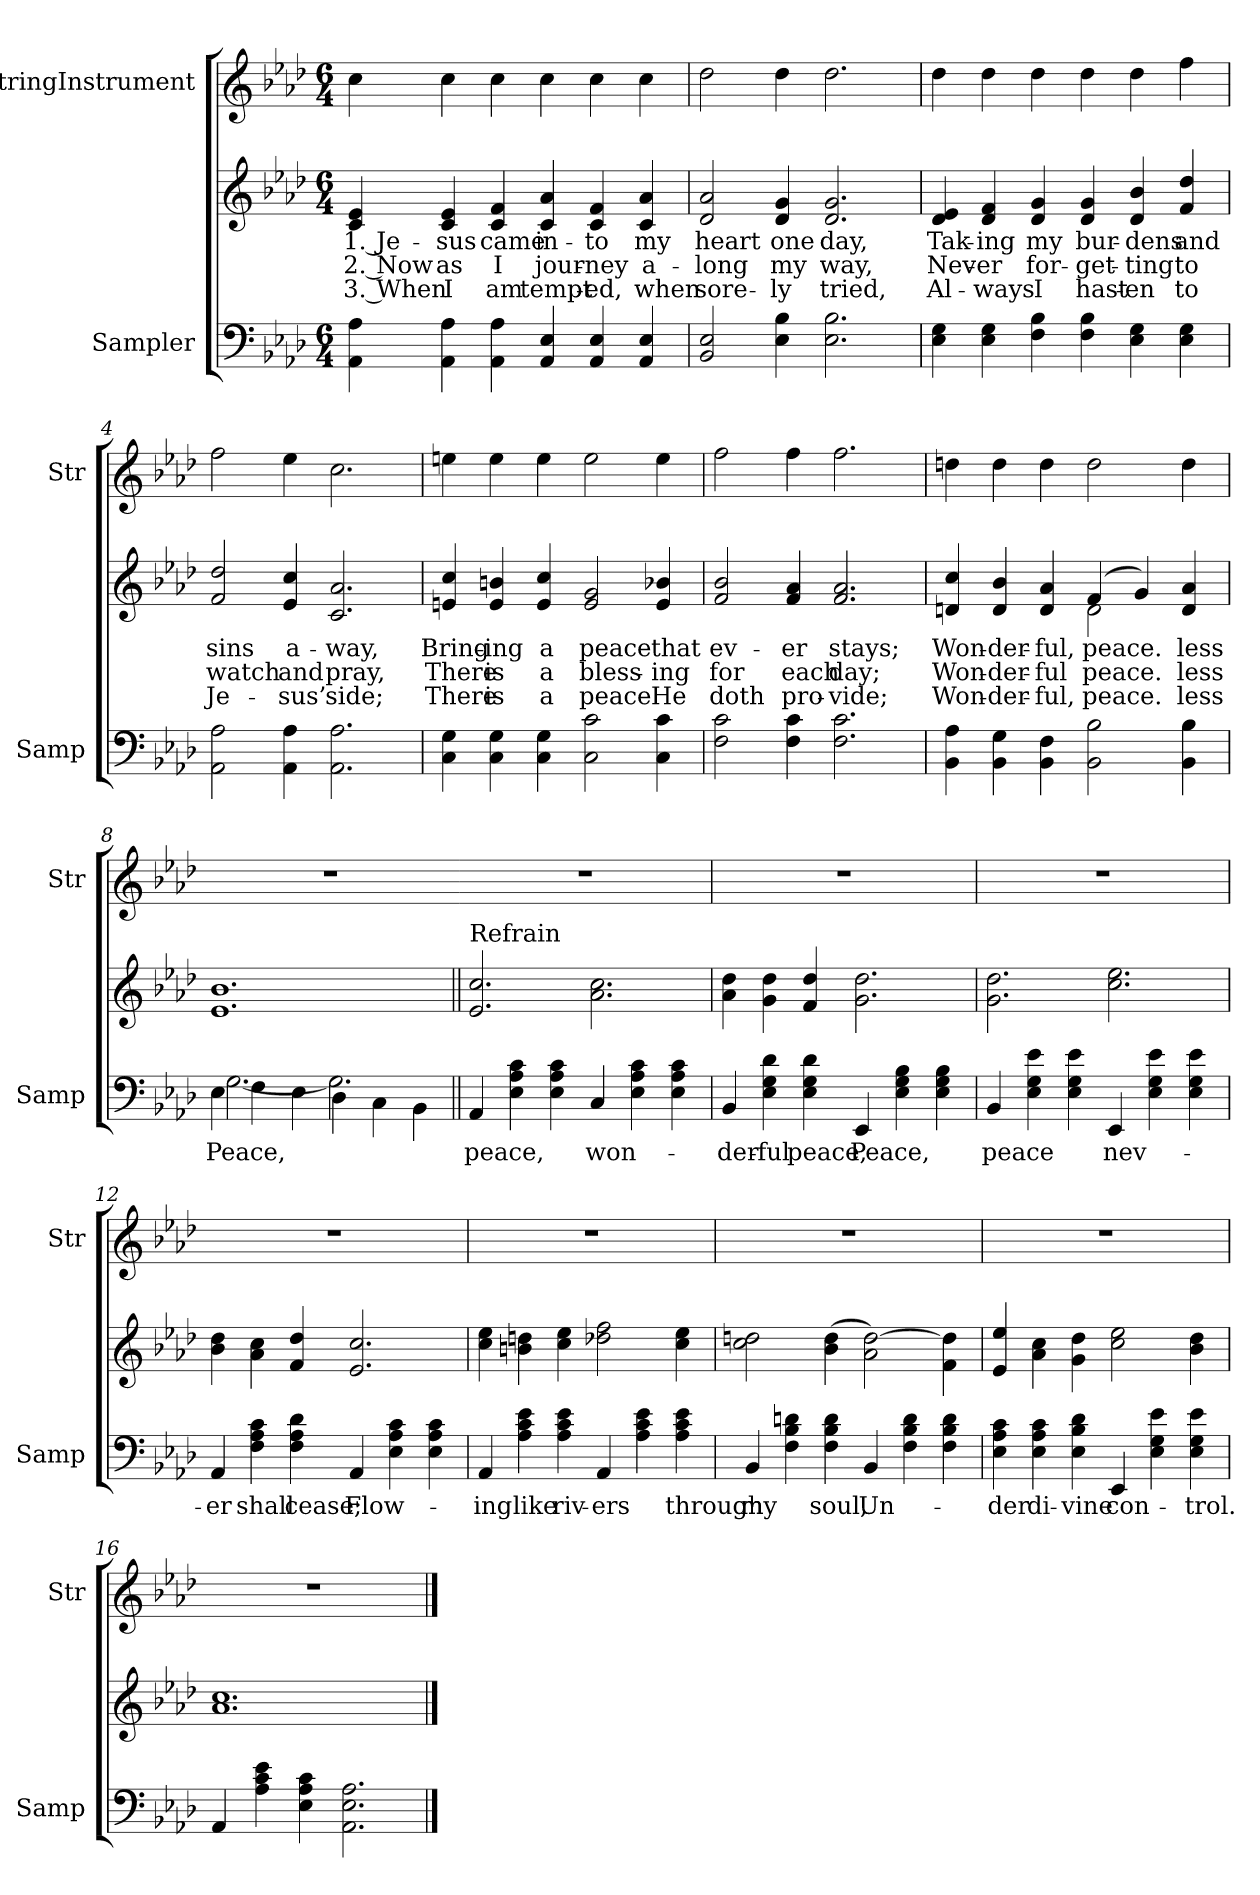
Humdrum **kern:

**kern	**text	**kern	**text	**text	**text	**kern
*part2	*part2	*part2	*part2	*part2	*part2	*part1
*staff3	*staff3	*staff2	*staff2	*staff2	*staff2	*staff1
*I"Sampler	*	*	*	*	*	*I"StringInstrument
*I'Samp	*	*	*	*	*	*I'Str
*clefF4	*	*clefG2	*	*	*	*clefG2
*k[b-e-a-d-]	*	*k[b-e-a-d-]	*	*	*	*k[b-e-a-d-]
*A-:	*	*A-:	*	*	*	*A-:
*M6/4	*	*M6/4	*	*	*	*M6/4
=1	=1	=1	=1	=1	=1	=1
4AA- 4A-	.	4c 4e-	1. Je-	2. Now	3. When	4cc
4AA- 4A-	.	4c 4e-	-sus	as	I	4cc
4AA- 4A-	.	4c 4f	came	I	am	4cc
4AA- 4E-	.	4c 4a-	in-	jour-	tempt-	4cc
4AA- 4E-	.	4c 4f	-to	-ney	-ed,	4cc
4AA- 4E-	.	4c 4a-	my	a-	when	4cc
=2	=2	=2	=2	=2	=2	=2
2BB- 2E-	.	2d- 2a-	heart	-long	sore-	2dd-
4E- 4B-	.	4d- 4g	one	my	-ly	4dd-
2.E- 2.B-	.	2.d- 2.g	day,	way,	tried,	2.dd-
=3	=3	=3	=3	=3	=3	=3
4E- 4G	.	4d- 4e-	Tak-	Nev-	Al-	4dd-
4E- 4G	.	4d- 4f	-ing	-er	-ways	4dd-
4F 4B-	.	4d- 4g	my	for-	I	4dd-
4F 4B-	.	4d- 4g	bur-	-get-	hast-	4dd-
4E- 4G	.	4d- 4b-	-dens	-ting	-en	4dd-
4E- 4G	.	4f 4dd-	and	to	to	4ff
=4	=4	=4	=4	=4	=4	=4
2AA- 2A-	.	2f 2dd-	sins	watch	Je-	2ff
4AA- 4A-	.	4e- 4cc	a-	and	-sus’	4ee-
2.AA- 2.A-	.	2.c 2.a-	-way,	pray,	side;	2.cc
=5	=5	=5	=5	=5	=5	=5
4C 4G	.	4en 4cc	Bring-	There	There	4een
4C 4G	.	4e 4bn	-ing	is	is	4ee
4C 4G	.	4e 4cc	a	a	a	4ee
2C 2c	.	2e 2g	peace	bless-	peace	2ee
4C 4c	.	4e 4b-X	that	-ing	He	4ee
=6	=6	=6	=6	=6	=6	=6
2F 2c	.	2f 2b-	ev-	for	doth	2ff
4F 4c	.	4f 4a-	-er	each	pro-	4ff
2.F 2.c	.	2.f 2.a-	stays;	day;	-vide;	2.ff
=7	=7	=7	=7	=7	=7	=7
*	*	*^	*	*	*	*
4BB- 4A-	.	4dn 4cc	2.ryy	Won-	Won-	Won-	4ddn
4BB- 4G	.	4d 4b-	.	-der-	-der-	-der-	4dd
4BB- 4F	.	4d 4a-	.	-ful,	-ful	-ful,	4dd
2BB- 2B-	.	(4f/	2d	peace.	peace.	peace.	2dd
.	.	4g/)	.	.	.	.	.
4BB- 4B-	.	4d 4a-	4ryy	-less	-less	-less	4dd
*	*	*v	*v	*	*	*	*
=8	=8	=8	=8	=8	=8	=8
*^	*	*	*	*	*	*
4E-\	[2.G	Peace,	1.e- 1.b-	.	.	.	1.r
4F\	.	.	.	.	.	.	.
4E-\	.	.	.	.	.	.	.
4D-\	2.G]	.	.	.	.	.	.
4C\	.	.	.	.	.	.	.
4BB-\	.	.	.	.	.	.	.
*v	*v	*	*	*	*	*	*
=9||	=9	=9||	=9	=9	=9	=9
!	!	!LO:TX:t=Refrain	!	!	!	!
4AA-	peace,	2.e- 2.cc	.	.	.	1.r
4E- 4A- 4c	.	.	.	.	.	.
4E- 4A- 4c	.	.	.	.	.	.
4C	won-	2.a- 2.cc	.	.	.	.
4E- 4A- 4c	.	.	.	.	.	.
4E- 4A- 4c	.	.	.	.	.	.
=10	=10	=10	=10	=10	=10	=10
4BB-	-der-	4a- 4dd-	.	.	.	1.r
4E- 4G 4d-	-ful	4g 4dd-	.	.	.	.
4E- 4G 4d-	peace,	4f 4dd-	.	.	.	.
4EE-	Peace,	2.g 2.dd-	.	.	.	.
4E- 4G 4B-	.	.	.	.	.	.
4E- 4G 4B-	.	.	.	.	.	.
=11	=11	=11	=11	=11	=11	=11
4BB-	peace	2.g 2.dd-	.	.	.	1.r
4E- 4G 4e-	.	.	.	.	.	.
4E- 4G 4e-	.	.	.	.	.	.
4EE-	nev-	2.cc 2.ee-	.	.	.	.
4E- 4G 4e-	.	.	.	.	.	.
4E- 4G 4e-	.	.	.	.	.	.
=12	=12	=12	=12	=12	=12	=12
4AA-	-er	4b- 4dd-	.	.	.	1.r
4F 4A- 4c	shall	4a- 4cc	.	.	.	.
4F 4A- 4d-	cease;	4f 4dd-	.	.	.	.
4AA-	Flow-	2.e- 2.cc	.	.	.	.
4E- 4A- 4c	.	.	.	.	.	.
4E- 4A- 4c	.	.	.	.	.	.
=13	=13	=13	=13	=13	=13	=13
4AA-	-ing	4cc 4ee-	.	.	.	1.r
4A- 4c 4e-	like	4bn 4ddn	.	.	.	.
4A- 4c 4e-	riv-	4cc 4ee-	.	.	.	.
4AA-	-ers	2dd-X 2ff	.	.	.	.
4A- 4c 4e-	.	.	.	.	.	.
4A- 4c 4e-	through	4cc 4ee-	.	.	.	.
=14	=14	=14	=14	=14	=14	=14
4BB-	my	2cc 2ddn	.	.	.	1.r
4F 4B- 4dn	.	.	.	.	.	.
4F 4B- 4d	soul,	(4b- 4dd	.	.	.	.
4BB-	Un-	2a- [2dd)	.	.	.	.
4F 4B- 4d	.	.	.	.	.	.
4F 4B- 4d	.	4f\ 4dd\]	.	.	.	.
=15	=15	=15	=15	=15	=15	=15
4E- 4A- 4c	-der	(4e- 4ee-	.	.	.	1.r
4E- 4A- 4c	di-	4a- 4cc	.	.	.	.
4E- 4B- 4d-	-vine	4g 4dd-	.	.	.	.
4EE-	con-	2cc 2ee-	.	.	.	.
4E- 4G 4e-)	.	.	.	.	.	.
4E- 4G 4e-	-trol.	4b- 4dd-	.	.	.	.
=16	=16	=16	=16	=16	=16	=16
4AA-	.	(1.a- 1.cc	.	.	.	1.r
4A- 4c 4e-	.	.	.	.	.	.
4E- 4A- 4c	.	.	.	.	.	.
2.AA- 2.E- 2.A-	.	.	.	.	.	.
==	==	==	==	==	==	==
*-	*-	*-	*-	*-	*-	*-
